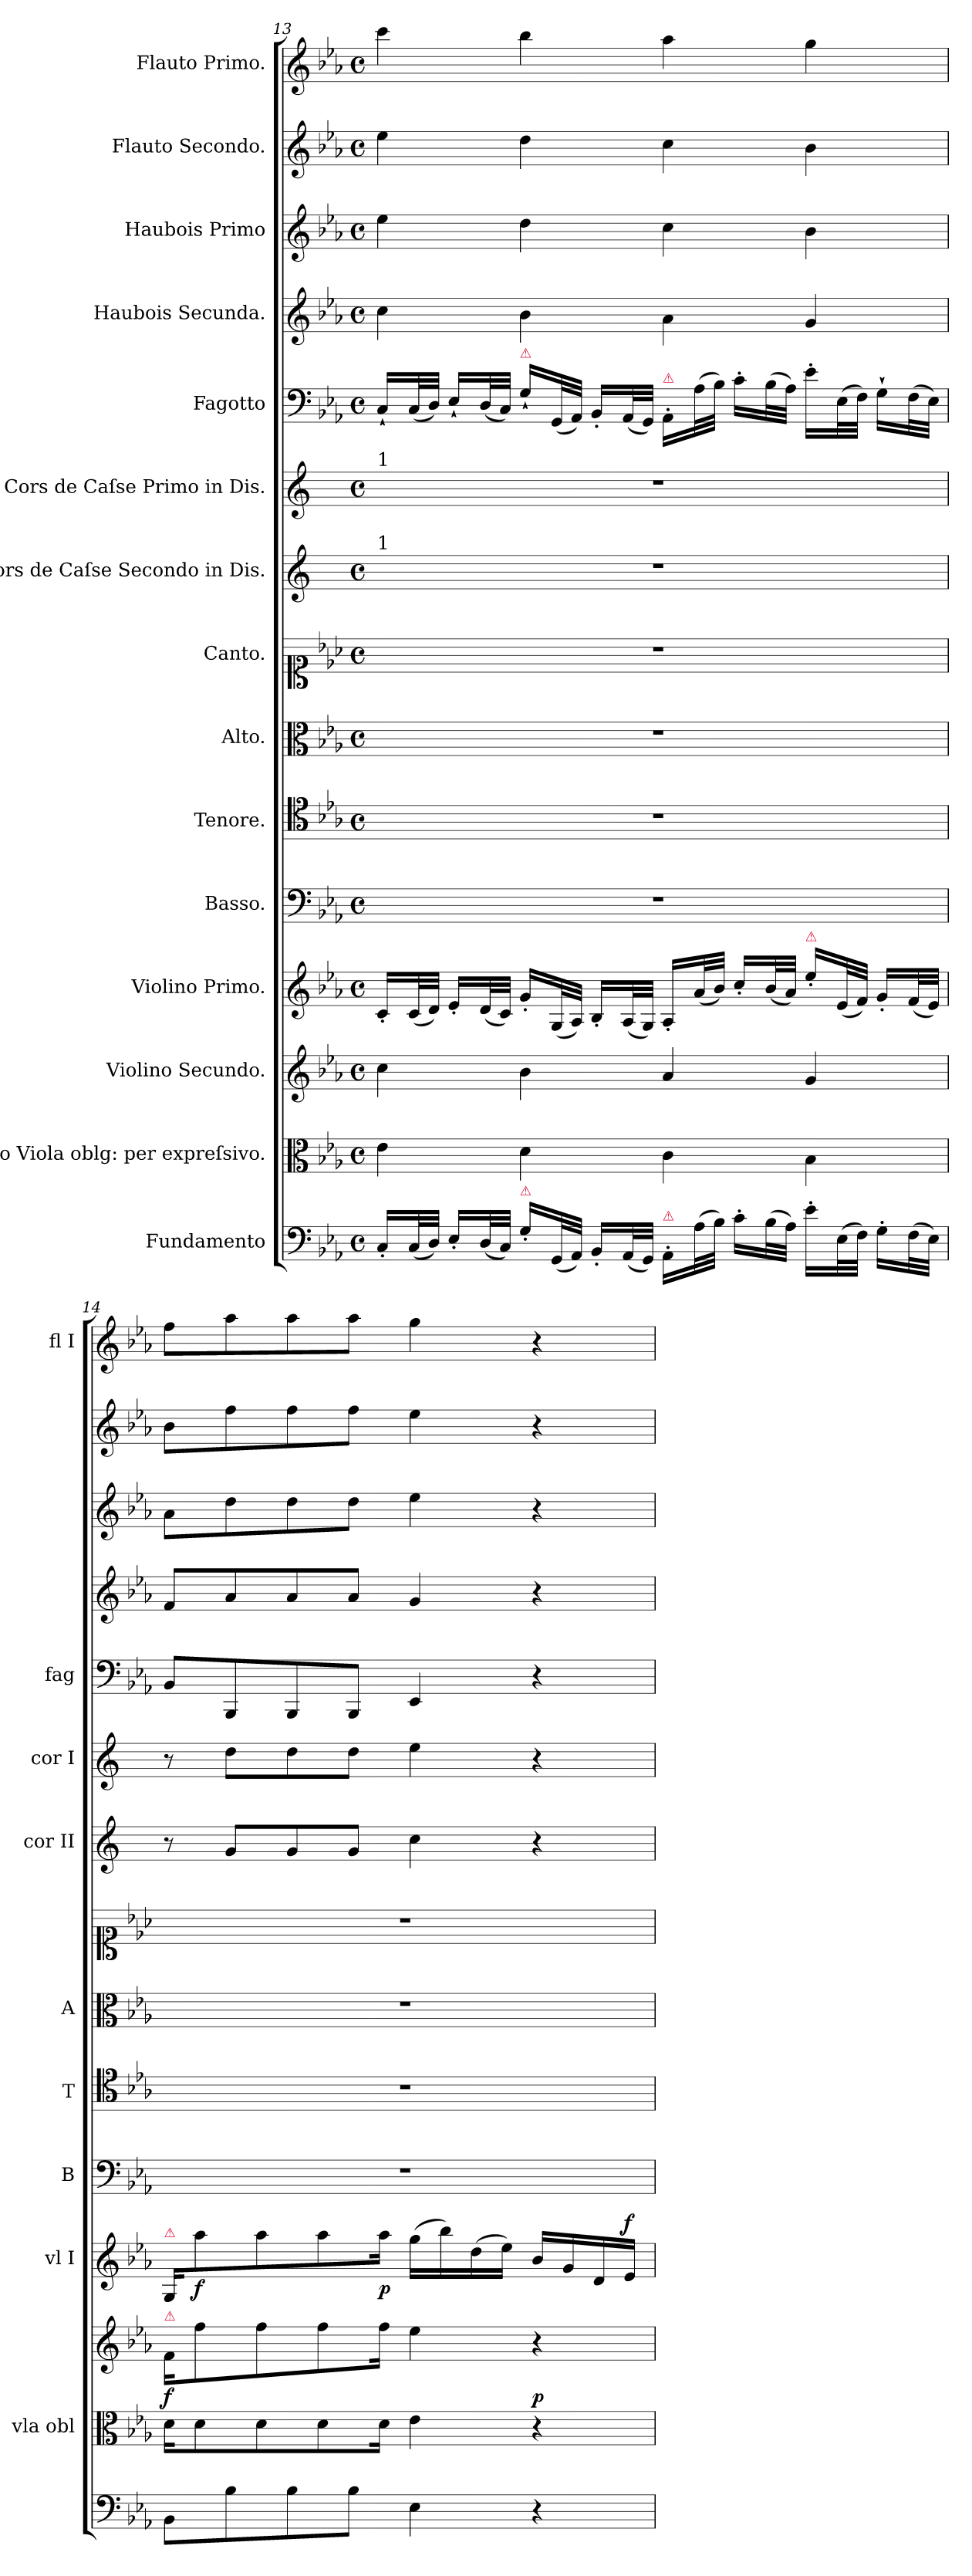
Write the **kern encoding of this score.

**kern	**kern	**dynam	**kern	**dynam	**kern	**dynam	**kern	**kern	**kern	**kern	**kern	**kern	**kern	**dynam	**kern	**kern	**kern	**kern
*part15	*part14	*part14	*part13	*part13	*part12	*part12	*part11	*part10	*part9	*part8	*part7	*part6	*part5	*part5	*part4	*part3	*part2	*part1
*staff15	*staff14	*staff14	*staff13	*staff13	*staff12	*staff12	*staff11	*staff10	*staff9	*staff8	*staff7	*staff6	*staff5	*staff5	*staff4	*staff3	*staff2	*staff1
*I"Fundamento	*I"Alto Viola oblg: per expreſsivo.	*	*I"Violino Secundo.	*	*I"Violino Primo.	*	*I"Basso.	*I"Tenore.	*I"Alto.	*I"Canto.	*I"Cors de Caſse Secondo in Dis.	*I"Cors de Caſse Primo in Dis.	*I"Fagotto	*	*I"Haubois Secunda.	*I"Haubois Primo	*I"Flauto Secondo.	*I"Flauto Primo.
*	*I'vla obl	*	*	*	*I'vl I	*	*I'B	*I'T	*I'A	*	*I'cor II	*I'cor I	*I'fag	*	*	*	*	*I'fl I
*clefF4	*clefC3	*	*clefG2	*	*clefG2	*	*clefF4	*clefC4	*clefC3	*clefC1	*clefG2	*clefG2	*clefF4	*	*clefG2	*clefG2	*clefG2	*clefG2
*	*	*	*	*	*	*	*	*	*	*	*ITrd-2c-3	*ITrd-2c-3	*	*	*	*	*	*
*k[b-e-a-]	*k[b-e-a-]	*	*k[b-e-a-]	*	*k[b-e-a-]	*	*k[b-e-a-]	*k[b-e-a-]	*k[b-e-a-]	*k[b-e-a-]	*k[b-e-a-]	*k[b-e-a-]	*k[b-e-a-]	*	*k[b-e-a-]	*k[b-e-a-]	*k[b-e-a-]	*k[b-e-a-]
*E-:	*E-:	*	*E-:	*	*E-:	*	*E-:	*E-:	*E-:	*E-:	*	*	*E-:	*	*E-:	*E-:	*E-:	*E-:
*M4/4	*M4/4	*	*M4/4	*	*M4/4	*	*M4/4	*M4/4	*M4/4	*M4/4	*M4/4	*M4/4	*M4/4	*	*M4/4	*M4/4	*M4/4	*M4/4
*met(c)	*met(c)	*	*met(c)	*	*met(c)	*	*met(c)	*met(c)	*met(c)	*met(c)	*met(c)	*met(c)	*met(c)	*	*met(c)	*met(c)	*met(c)	*met(c)
=13	=13	=13	=13	=13	=13	=13	=13	=13	=13	=13	=13	=13	=13	=13	=13	=13	=13	=13
!	!	!	!	!	!	!	!	!	!	!	!	!LO:TX:a:t=1	!	!	!	!	!	!
!	!	!	!	!	!	!	!	!	!	!	!LO:TX:a:t=1	!	!	!	!	!	!	!
16C'/LL	4e-\	.	4cc\	.	16c'/LL	.	1r	1r	1r	1r	1r	1r	16C`/LL	.	4cc\	4ee-\	4ee-\	4ccc\
(32C/L	.	.	.	.	(32c/L	.	.	.	.	.	.	.	(32C/L	.	.	.	.	.
32D/JJJ)	.	.	.	.	32d/JJJ)	.	.	.	.	.	.	.	32D/JJJ)	.	.	.	.	.
16E-'/LL	.	.	.	.	16e-'/LL	.	.	.	.	.	.	.	16E-`/LL	.	.	.	.	.
(32D/L	.	.	.	.	(32d/L	.	.	.	.	.	.	.	(32D/L	.	.	.	.	.
32C/JJJ)	.	.	.	.	32c/JJJ)	.	.	.	.	.	.	.	32C/JJJ)	.	.	.	.	.
!	!	!	!	!	!	!	!	!	!	!	!	!	!LO:TX:a:color=crimson:t=⚠	!	!	!	!	!
!LO:TX:a:color=crimson:t=⚠	!	!	!	!	!	!	!	!	!	!	!	!	!	!	!	!	!	!
16G'>\LL	4d\	.	4b-\	.	16g'/LL	.	.	.	.	.	.	.	16G`>\LL	.	4b-\	4dd\	4dd\	4bb-\
(32GG/L	.	.	.	.	(32G/L	.	.	.	.	.	.	.	(32GG/L	.	.	.	.	.
32AA-/JJJ)	.	.	.	.	32A-/JJJ)	.	.	.	.	.	.	.	32AA-/JJJ)	.	.	.	.	.
16BB-'/LL	.	.	.	.	16B-'/LL	.	.	.	.	.	.	.	16BB-'/LL	.	.	.	.	.
(32AA-/L	.	.	.	.	(32A-/L	.	.	.	.	.	.	.	(32AA-/L	.	.	.	.	.
32GG/JJJ)	.	.	.	.	32G/JJJ)	.	.	.	.	.	.	.	32GG/JJJ)	.	.	.	.	.
!	!	!	!	!	!	!	!	!	!	!	!	!	!LO:TX:a:color=crimson:t=⚠	!	!	!	!	!
!LO:TX:a:color=crimson:t=⚠	!	!	!	!	!	!	!	!	!	!	!	!	!	!	!	!	!	!
16AA-'</LL	4c\	.	4a-/	.	16A-'/LL	.	.	.	.	.	.	.	16AA-'</LL	.	4a-\	4cc\	4cc\	4aa-\
(32A-\L	.	.	.	.	(32a-/L	.	.	.	.	.	.	.	(32A-\L	.	.	.	.	.
32B-\JJJ)	.	.	.	.	32b-/JJJ)	.	.	.	.	.	.	.	32B-\JJJ)	.	.	.	.	.
16c'\LL	.	.	.	.	16cc'/LL	.	.	.	.	.	.	.	16c'\LL	.	.	.	.	.
(32B-\L	.	.	.	.	(32b-/L	.	.	.	.	.	.	.	(32B-\L	.	.	.	.	.
32A-\JJJ)	.	.	.	.	32a-/JJJ)	.	.	.	.	.	.	.	32A-\JJJ)	.	.	.	.	.
!	!	!	!	!	!LO:TX:a:color=crimson:t=⚠	!	!	!	!	!	!	!	!	!	!	!	!	!
16e-'\LL	4B-\	.	4g/	.	16ee-'\LL	.	.	.	.	.	.	.	16e-'\LL	.	4g/	4b-\	4b-\	4gg\
(32E-\L	.	.	.	.	(32e-/L	.	.	.	.	.	.	.	(32E-\L	.	.	.	.	.
32F\JJJ)	.	.	.	.	32f/JJJ)	.	.	.	.	.	.	.	32F\JJJ)	.	.	.	.	.
16G'\LL	.	.	.	.	16g'/LL	.	.	.	.	.	.	.	16G`\LL	.	.	.	.	.
(32F\L	.	.	.	.	(32f/L	.	.	.	.	.	.	.	(32F\L	.	.	.	.	.
32E-\JJJ)	.	.	.	.	32e-/JJJ)	.	.	.	.	.	.	.	32E-\JJJ)	.	.	.	.	.
=14	=14	=14	=14	=14	=14	=14	=14	=14	=14	=14	=14	=14	=14	=14	=14	=14	=14	=14
!	!	!	!	!	!LO:TX:a:color=crimson:t=⚠	!	!	!	!	!	!	!	!	!	!	!	!	!
!	!	!	!LO:TX:a:color=crimson:t=⚠	!	!	!	!	!	!	!	!	!	!	!	!	!	!	!
!	!	!	!	!	!	!	!	!	!	!	!	!	!	!LO:DY:b	!	!	!	!
8BB-/L	16d\KL	.	16f/KL	f	16G/KL	.	1r	1r	1r	1r	8r	8r	8BB-/L	for&colon;	8f/L	8a-\L	8b-\L	8ff\L
.	8d\	.	8ff\	.	8aa-\	f	.	.	.	.	.	.	.	.	.	.	.	.
8B-\	.	.	.	.	.	.	.	.	.	.	8b-/L	8ff\L	8BBB-/	.	8a-/	8dd\	8ff\	8aa-\
!	!	!LO:DY:b	!	!	!	!	!	!	!	!	!	!	!	!	!	!	!	!
.	8d\	ff&colon;	8ff\	.	8aa-\	.	.	.	.	.	.	.	.	.	.	.	.	.
8B-\	.	.	.	.	.	.	.	.	.	.	8b-/	8ff\	8BBB-/	.	8a-/	8dd\	8ff\	8aa-\
.	8d\	.	8ff\	.	8aa-\	.	.	.	.	.	.	.	.	.	.	.	.	.
8B-\J	.	.	.	.	.	.	.	.	.	.	8b-/J	8ff\J	8BBB-/J	.	8a-/J	8dd\J	8ff\J	8aa-\J
.	16d\Jk	.	16ff\Jk	.	16aa-\Jk	p	.	.	.	.	.	.	.	.	.	.	.	.
4E-\	4e-\	.	4ee-\	.	(16gg\LL	.	.	.	.	.	4ee-\	4gg\	4EE-/	.	4g/	4ee-\	4ee-\	4gg\
.	.	.	.	.	16bb-\)	.	.	.	.	.	.	.	.	.	.	.	.	.
.	.	.	.	.	(16dd\	.	.	.	.	.	.	.	.	.	.	.	.	.
.	.	.	.	.	16ee-\JJ)	.	.	.	.	.	.	.	.	.	.	.	.	.
4r	4r	.	4r	p	16b-/LL	.	.	.	.	.	4r	4r	4r	.	4r	4r	4r	4r
.	.	.	.	.	16g/	.	.	.	.	.	.	.	.	.	.	.	.	.
.	.	.	.	.	16d/	.	.	.	.	.	.	.	.	.	.	.	.	.
!	!	!	!	!	!	!LO:DY:a	!	!	!	!	!	!	!	!	!	!	!	!
.	.	.	.	.	16e-/JJ	f	.	.	.	.	.	.	.	.	.	.	.	.
=	=	=	=	=	=	=	=	=	=	=	=	=	=	=	=	=	=	=
*-	*-	*-	*-	*-	*-	*-	*-	*-	*-	*-	*-	*-	*-	*-	*-	*-	*-	*-
